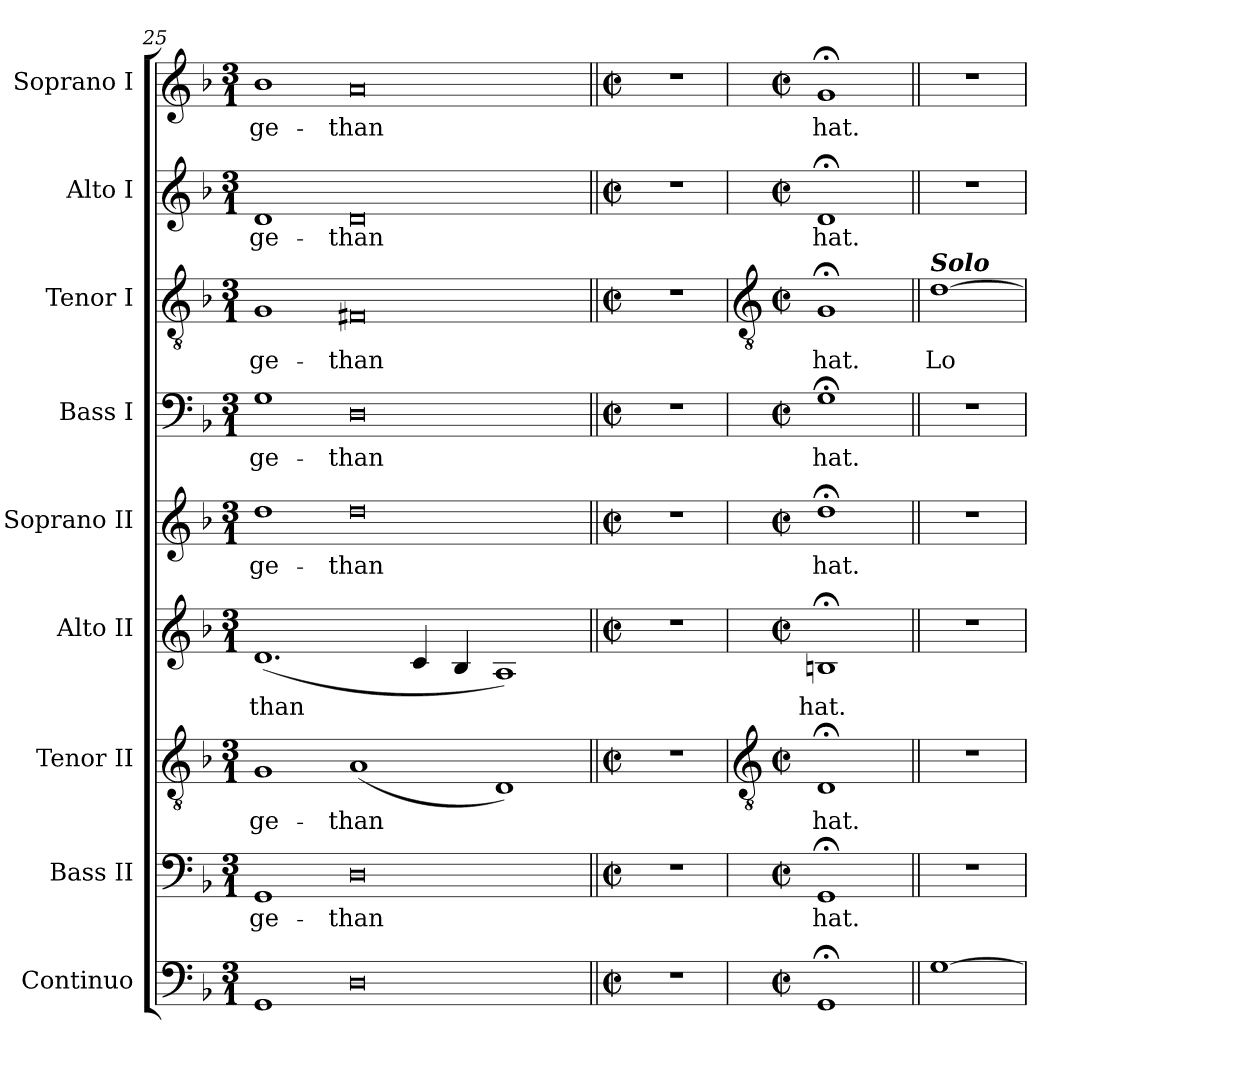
**kern	**kern	**text	**kern	**text	**kern	**text	**kern	**text	**kern	**text	**kern	**text	**kern	**text	**kern	**text
*part9	*part8	*part8	*part7	*part7	*part6	*part6	*part5	*part5	*part4	*part4	*part3	*part3	*part2	*part2	*part1	*part1
*staff9	*staff8	*staff8	*staff7	*staff7	*staff6	*staff6	*staff5	*staff5	*staff4	*staff4	*staff3	*staff3	*staff2	*staff2	*staff1	*staff1
*I"Continuo	*I"Bass II	*	*I"Tenor II	*	*I"Alto II	*	*I"Soprano II	*	*I"Bass I	*	*I"Tenor I	*	*I"Alto I	*	*I"Soprano I	*
*I'Continuo	*I'Bass II	*	*I'Tenor II	*	*I'Alto II	*	*I'Soprano II	*	*I'Bass I	*	*I'Tenor I	*	*I'Alto I	*	*I'Soprano I	*
*clefF4	*clefF4	*	*clefGv2	*	*clefG2	*	*clefG2	*	*clefF4	*	*clefGv2	*	*clefG2	*	*clefG2	*
*k[b-]	*k[b-]	*	*k[b-]	*	*k[b-]	*	*k[b-]	*	*k[b-]	*	*k[b-]	*	*k[b-]	*	*k[b-]	*
*F:	*F:	*	*F:	*	*F:	*	*F:	*	*F:	*	*F:	*	*F:	*	*F:	*
*M3/1	*M3/1	*	*M3/1	*	*M3/1	*	*M3/1	*	*M3/1	*	*M3/1	*	*M3/1	*	*M3/1	*
=25	=25	=25	=25	=25	=25	=25	=25	=25	=25	=25	=25	=25	=25	=25	=25	=25
!	!	!LO:LY:b	!	!LO:LY:b	!	!LO:LY:b	!	!LO:LY:b	!	!LO:LY:b	!	!LO:LY:b	!	!LO:LY:b	!	!LO:LY:b
1GG	1GG	ge-	1G	ge-	(<1.d	-than	1dd	ge-	1G	ge-	1G	ge-	1d	ge-	1b-	ge-
!	!	!LO:LY:b	!	!LO:LY:b	!	!	!	!LO:LY:b	!	!LO:LY:b	!	!LO:LY:b	!	!LO:LY:b	!	!LO:LY:b
0D	0D	-than	(<1A	-than	.	.	0dd	-than	0D	-than	0F#X	-than	0d	-than	0a	-than
.	.	.	.	.	4c	.	.	.	.	.	.	.	.	.	.	.
.	.	.	.	.	4B-	.	.	.	.	.	.	.	.	.	.	.
.	.	.	1D)	.	1A)	.	.	.	.	.	.	.	.	.	.	.
=26||	=26||	=26||	=26||	=26||	=26||	=26||	=26||	=26||	=26||	=26||	=26||	=26||	=26||	=26||	=26||	=26||
*M2/2	*M2/2	*	*M2/2	*	*M2/2	*	*M2/2	*	*M2/2	*	*M2/2	*	*M2/2	*	*M2/2	*
*met(c|)	*met(c|)	*	*met(c|)	*	*met(c|)	*	*met(c|)	*	*met(c|)	*	*met(c|)	*	*met(c|)	*	*met(c|)	*
1r	1r	.	1r	.	1r	.	1r	.	1r	.	1r	.	1r	.	1r	.
!!LO:LB:g=z
=27	=27	=27	=27	=27	=27	=27	=27	=27	=27	=27	=27	=27	=27	=27	=27	=27
*	*	*	*clefGv2	*	*	*	*	*	*	*	*clefGv2	*	*	*	*	*
*M2/2	*M2/2	*	*M2/2	*	*M2/2	*	*M2/2	*	*M2/2	*	*M2/2	*	*M2/2	*	*M2/2	*
*met(c|)	*met(c|)	*	*met(c|)	*	*met(c|)	*	*met(c|)	*	*met(c|)	*	*met(c|)	*	*met(c|)	*	*met(c|)	*
!	!	!LO:LY:b	!	!LO:LY:b	!	!LO:LY:b	!	!LO:LY:b	!	!LO:LY:b	!	!LO:LY:b	!	!LO:LY:b	!	!LO:LY:b
1GG;<	1GG;<	hat.	1D;<	hat.	1Bn;<	hat.	1dd;<	hat.	1G;<	hat.	1G;<	hat.	1d;<	hat.	1g;<	hat.
=28||	=28||	=28||	=28||	=28||	=28||	=28||	=28||	=28||	=28||	=28||	=28||	=28||	=28||	=28||	=28||	=28||
!	!	!	!	!	!	!	!	!	!	!	!LO:TX:a:Bi:t=Solo	!	!	!	!	!
!	!	!	!	!	!	!	!	!	!	!	!	!LO:LY:b	!	!	!	!
[1G	1r	.	1r	.	1r	.	1r	.	1r	.	[1d	Lo-	1r	.	1r	.
=	=	=	=	=	=	=	=	=	=	=	=	=	=	=	=	=
*-	*-	*-	*-	*-	*-	*-	*-	*-	*-	*-	*-	*-	*-	*-	*-	*-
